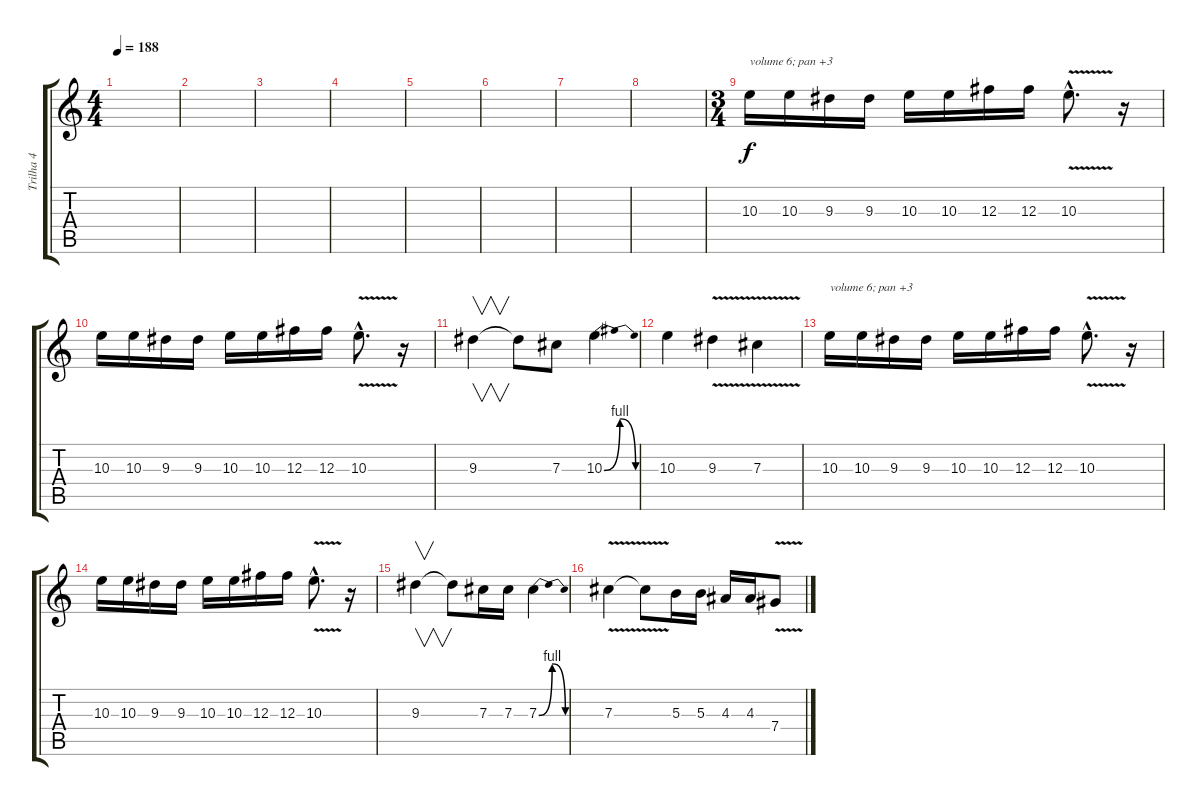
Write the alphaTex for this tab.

\track ("Trilha 4" "Trilha 4") {instrument overdrivenguitar}
\staff {score tabs}
\tuning (Eb4 Bb3 Gb3 Db3 Ab2 Eb2) {hide}
\ts (4 4)
\tempo 188
\clef g2
\ks c
|
|
|
|
|
|
|
|
\ts (3 4)
10.3.16{txt "volume 6; pan +3" volume 6 balance 11} 10.3.16 9.3.16 9.3.16 10.3.16 10.3.16 12.3.16 12.3.16 10.3{v hac}.8{d} r.16 |
10.3.16 10.3.16 9.3.16 9.3.16 10.3.16 10.3.16 12.3.16 12.3.16 10.3{v hac}.8{d} r.16 |
9.3.4{v} 9.3{t}.8 7.3.8 10.3{be (bendrelease 0 0 15 4 50 4 60 0)}.4 |
10.3.4 9.3{v}.4 7.3{v}.4 |
10.3.16{txt "volume 6; pan +3" volume 6 balance 11} 10.3.16 9.3.16 9.3.16 10.3.16 10.3.16 12.3.16 12.3.16 10.3{v hac}.8{d} r.16 |
10.3.16 10.3.16 9.3.16 9.3.16 10.3.16 10.3.16 12.3.16 12.3.16 10.3{v hac}.8{d} r.16 |
9.3.4{v} 9.3{t}.8 7.3.16 7.3.16 7.3{be (bendrelease 0 0 15 4 55 4 60 0)}.4 |
7.3{v}.4 7.3{t}.8 5.3.16 5.3.16 4.3.16 4.3.16 7.4{v}.8
